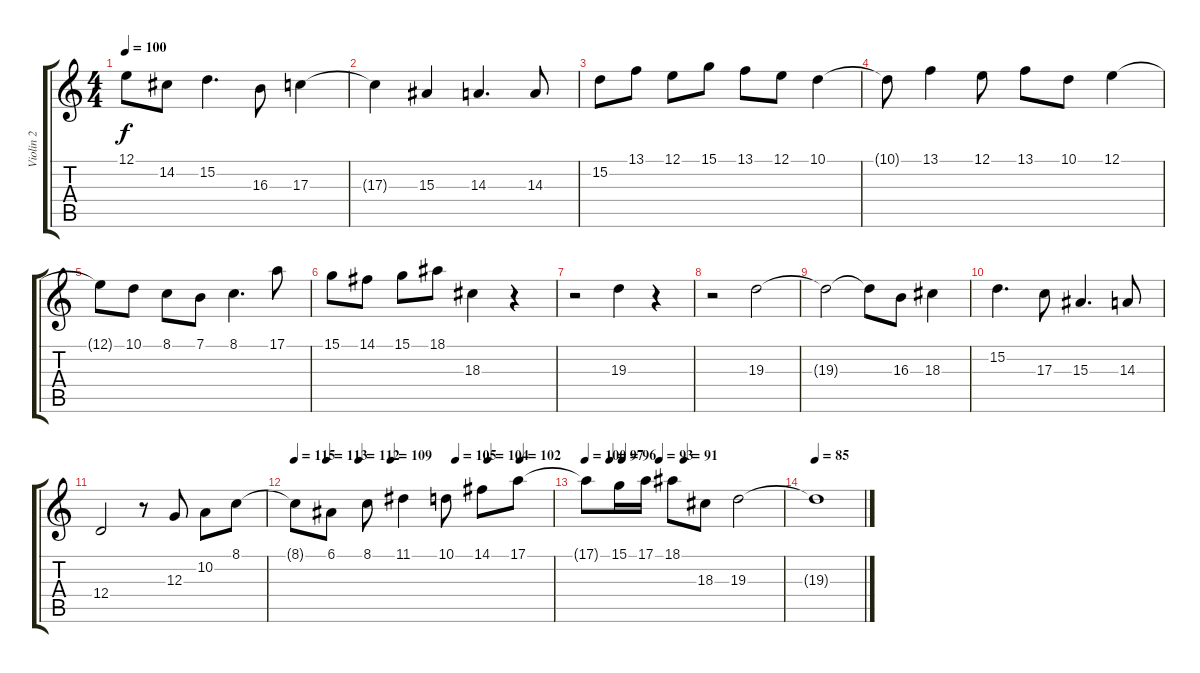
\track ("Violin 2" "Violin 2") {instrument violin}
\staff {score tabs}
\tuning (E4 B3 G3 D3 A2 E2) {hide}
\ts (4 4)
\tempo 100
\clef g2
\ks c
12.1{t}.8{dy f} 14.2.8 15.2.4{d} 16.3.8 17.3.4 |
17.3{t}.4 15.3.4 14.3.4{d} 14.3.8 |
15.2.8 13.1.8 12.1.8 15.1.8 13.1.8 12.1.8 10.1.4 |
10.1{t}.8 13.1.4 12.1.8 13.1.8 10.1.8 12.1.4 |
12.1{t}.8 10.1.8 8.1.8 7.1.8 8.1.4{d} 17.1.8 |
15.1.8 14.1.8 15.1.8 18.1.8 18.3.4 r.4 |
r.2 19.3.4 r.4 |
r.2 19.3.2 |
19.3{t}.2 19.3{t}.8 16.3.8 18.3.4 |
15.2.4{d} 17.3.8 15.3.4{d} 14.3.8 |
12.4.2 r.8 12.3.8 10.2.8 8.1.8 |
\tempo 115
\tempo (113 0.125)
\tempo (112 0.25)
\tempo (109 0.375)
\tempo (105 0.625)
\tempo (104 0.75)
\tempo (102 0.875)
8.1{t}.8 6.1.8 8.1.8 11.1.4 10.1.8 14.1.8 17.1.8 |
\tempo 100
\tempo (97 0.125)
\tempo (96 0.1875)
\tempo (93 0.375)
\tempo (91 0.5)
17.1{t}.8 15.1.16 17.1.16 18.1.8 18.3.8 19.3.2 |
\tempo 85
19.3{t}.1
